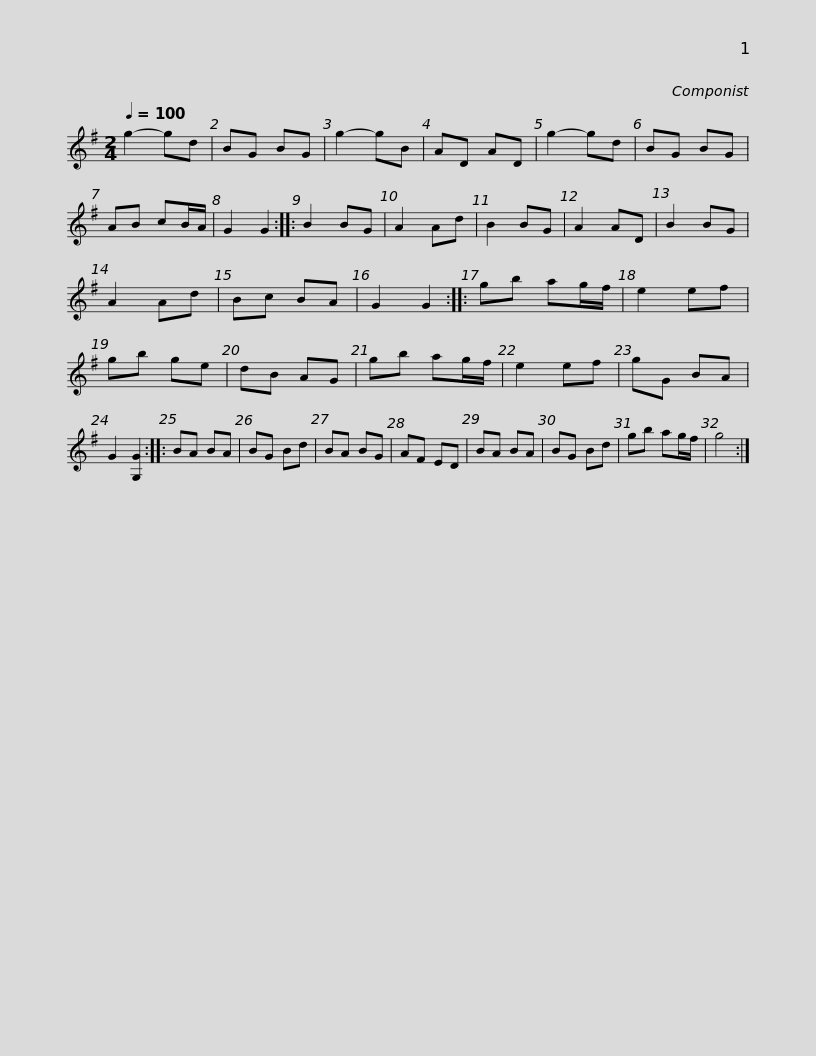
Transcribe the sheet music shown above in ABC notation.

X:1
L:1/8
Q:1/4=100
M:2/4
I:linebreak $
K:G
V:1 treble
V:1
 g2- gd | BG BG | g2- gB | AD AD | g2- gd | %5
 BG BG | AB cB/A/ | G2 G2 ::$ B2 BG | A2 Ad | %10
 B2 BG | A2 AD | B2 BG | A2 Ad | Bc BA | %15
 G2 G2 ::$ gb ag/f/ | e2 ef | gb ge | dB AG | %20
 gb ag/f/ | e2 ef | gG BA | G2 [G,G]2 ::$ BA BA | %25
 BG Bd | BA BG | AF ED | BA BA | BG Bd | %30
 gb ag/f/ | g4 :| %32
